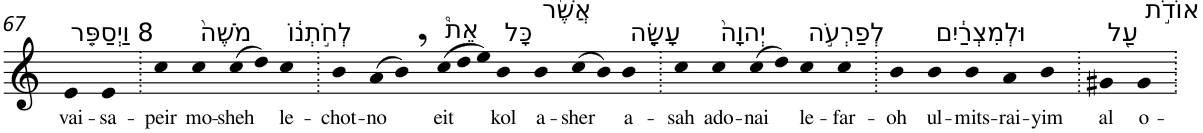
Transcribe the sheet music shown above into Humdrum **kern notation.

**kern	**text
*part1	*part1
*staff1	*staff1
*I"Piano	*
*I'Pno	*
!!LO:PB:g=z
*clefG2	*
*k[]	*
=67	=67
!LO:TX:a:t=8 וַיְסַפֵּ֤ר	!
!	!LO:LY:b
4e	vai-
!	!LO:LY:b
4e	-sa-
=68.	=68.
!	!LO:LY:b
4cc	-peir
!LO:TX:a:t=מֹשֶׁה֙	!
!	!LO:LY:b
4cc	mo-
!	!LO:LY:b
(>8cc	-sheh
8dd)	.
!LO:TX:a:t=לְחֹ֣תְנ֔וֹ	!
!	!LO:LY:b
4cc	le-
=69.	=69.
!	!LO:LY:b
4b	-chot-
!	!LO:LY:b
(>8a	-no
8b,)	.
!LO:TX:a:t=אֵת֩	!
!	!LO:LY:b
(>12cc	eit
12dd	.
12ee)	.
!LO:TX:a:t=כָּל	!
!	!LO:LY:b
4b	kol
!LO:TX:a:t=אֲשֶׁ֨ר	!
!	!LO:LY:b
4b	a-
!	!LO:LY:b
(>8cc	-sher
8b)	.
!LO:TX:a:t=עָשָׂ֤ה	!
!	!LO:LY:b
4b	a-
=70.	=70.
!	!LO:LY:b
4cc	-sah
!LO:TX:a:t=יְהוָה֙	!
!	!LO:LY:b
4cc	ado-
!	!LO:LY:b
(>8cc	-nai
8dd)	.
!LO:TX:a:t=לְפַרְעֹ֣ה	!
!	!LO:LY:b
4cc	le-
!	!LO:LY:b
4cc	-far-
=71.	=71.
!	!LO:LY:b
4b	-oh
!LO:TX:a:t=וּלְמִצְרַ֔יִם	!
!	!LO:LY:b
4b	ul-
!	!LO:LY:b
4b	-mits-
!	!LO:LY:b
4a	-rai-
!	!LO:LY:b
4b	-yim
=72.	=72.
!LO:TX:a:t=עַ֖ל	!
!	!LO:LY:b
4g#X	al
!LO:TX:a:t=אוֹדֹ֣ת	!
!	!LO:LY:b
4g#	o-
=.	=.
*-	*-
